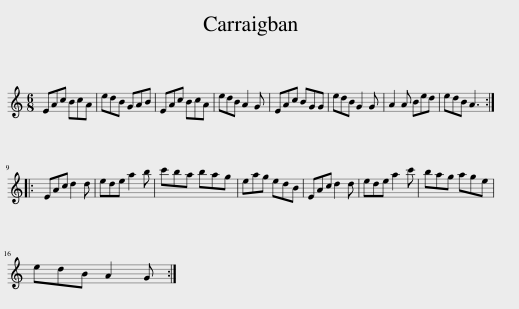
X:1
L:1/8
M:6/8
I:linebreak $
K:C
V:1 treble
V:1
 EAc BcA | edB GAB | EAc BcA | edB A2 G | EAc BGG | %5
 edB G2 G | A2 A Bed | edB A3 ::$ EAc d2 d | ede a2 b | %10
 c'ba bag | eag edB | EAc d2 d | ede a2 c' | bag age |$ %15
 edB A2 G :| %16
